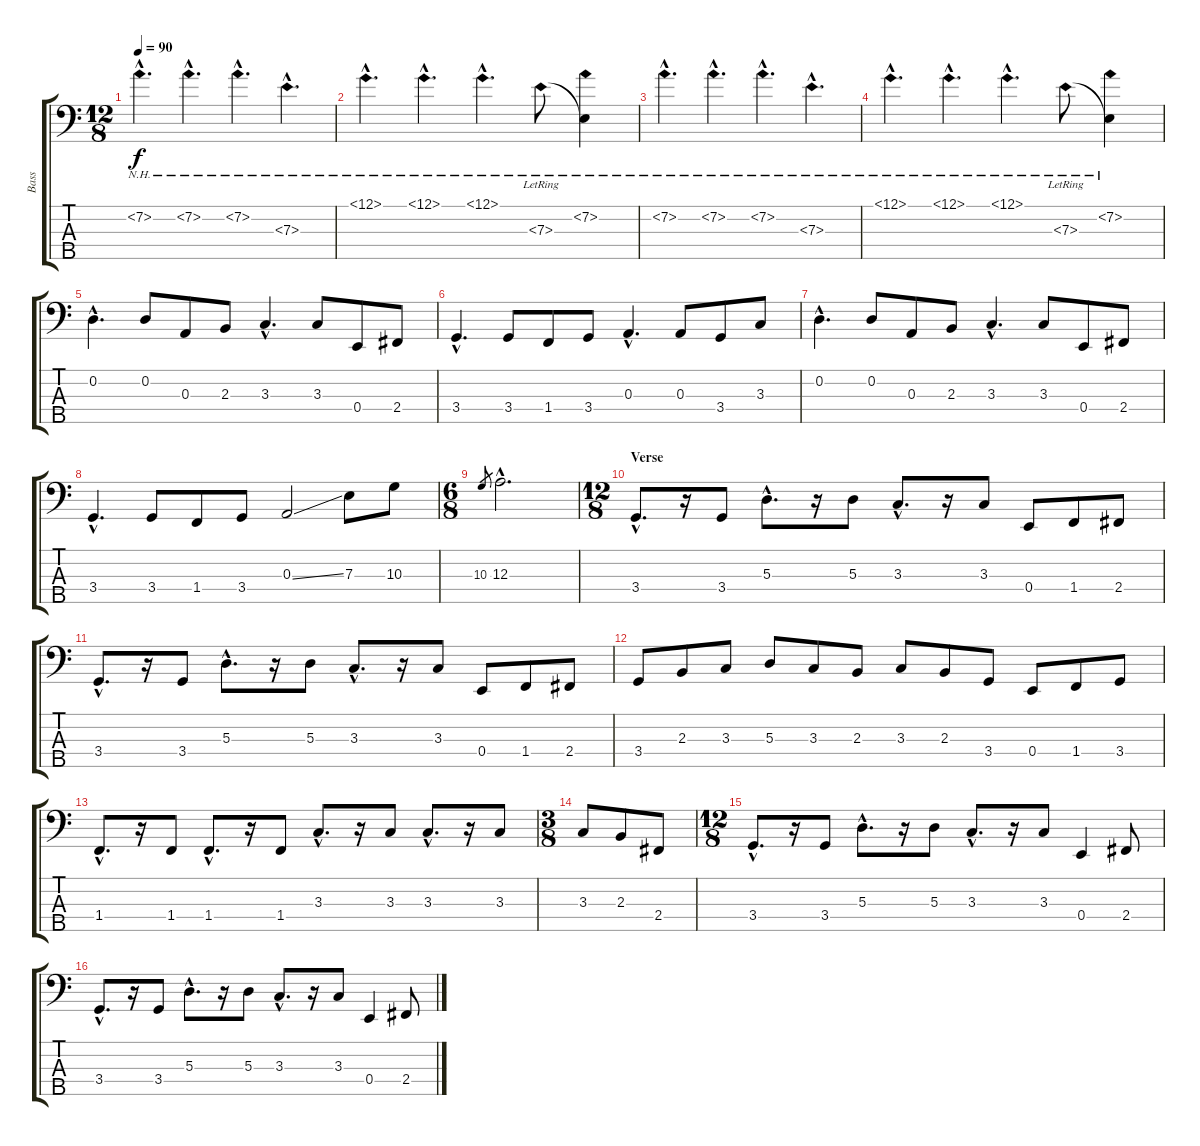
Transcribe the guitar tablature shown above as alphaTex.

\track ("Bass" "Bass") {instrument electricbasspick}
\staff {score tabs}
\tuning (G2 D2 A1 E1 B0) {hide}
\ts (12 8)
\tempo 90
\clef f4
\ks c
7.2{nh hac}.4{d dy f instrument electricbasspick} 7.2{nh hac}.4{d} 7.2{nh hac}.4{d} 7.3{nh hac}.4{d} |
12.1{nh hac}.4{d} 12.1{nh hac}.4{d} 12.1{nh hac}.4{d} 7.3{nh lr}.8 (7.2{nh} 7.3{t}).4 |
7.2{nh hac}.4{d} 7.2{nh hac}.4{d} 7.2{nh hac}.4{d} 7.3{nh hac}.4{d} |
12.1{nh hac}.4{d} 12.1{nh hac}.4{d} 12.1{nh hac}.4{d} 7.3{nh lr}.8 (7.2{nh} 7.3{t}).4 |
0.2{hac}.4{d} 0.2.8 0.3.8 2.3.8 3.3{hac}.4{d} 3.3.8 0.4.8 2.4.8 |
3.4{hac}.4{d} 3.4.8 1.4.8 3.4.8 0.3{hac}.4{d} 0.3.8 3.4.8 3.3.8 |
0.2{hac}.4{d} 0.2.8 0.3.8 2.3.8 3.3{hac}.4{d} 3.3.8 0.4.8 2.4.8 |
3.4{hac}.4{d} 3.4.8 1.4.8 3.4.8 0.3{ss}.2 7.3.8 10.3.8 |
\ts (6 8)
10.3.8{gr} 12.3{hac}.2{d} |
\ts (12 8)
\section ("" "Verse")
3.4{hac}.8{d} r.16 3.4.8 5.3{hac}.8{d} r.16 5.3.8 3.3{hac}.8{d} r.16 3.3.8 0.4.8 1.4.8 2.4.8 |
3.4{hac}.8{d} r.16 3.4.8 5.3{hac}.8{d} r.16 5.3.8 3.3{hac}.8{d} r.16 3.3.8 0.4.8 1.4.8 2.4.8 |
3.4.8 2.3.8 3.3.8 5.3.8 3.3.8 2.3.8 3.3.8 2.3.8 3.4.8 0.4.8 1.4.8 3.4.8 |
1.4{hac}.8{d} r.16 1.4.8 1.4{hac}.8{d} r.16 1.4.8 3.3{hac}.8{d} r.16 3.3.8 3.3{hac}.8{d} r.16 3.3.8 |
\ts (3 8)
3.3.8 2.3.8 2.4.8 |
\ts (12 8)
3.4{hac}.8{d} r.16 3.4.8 5.3{hac}.8{d} r.16 5.3.8 3.3{hac}.8{d} r.16 3.3.8 0.4.4 2.4.8 |
3.4{hac}.8{d} r.16 3.4.8 5.3{hac}.8{d} r.16 5.3.8 3.3{hac}.8{d} r.16 3.3.8 0.4.4 2.4.8
